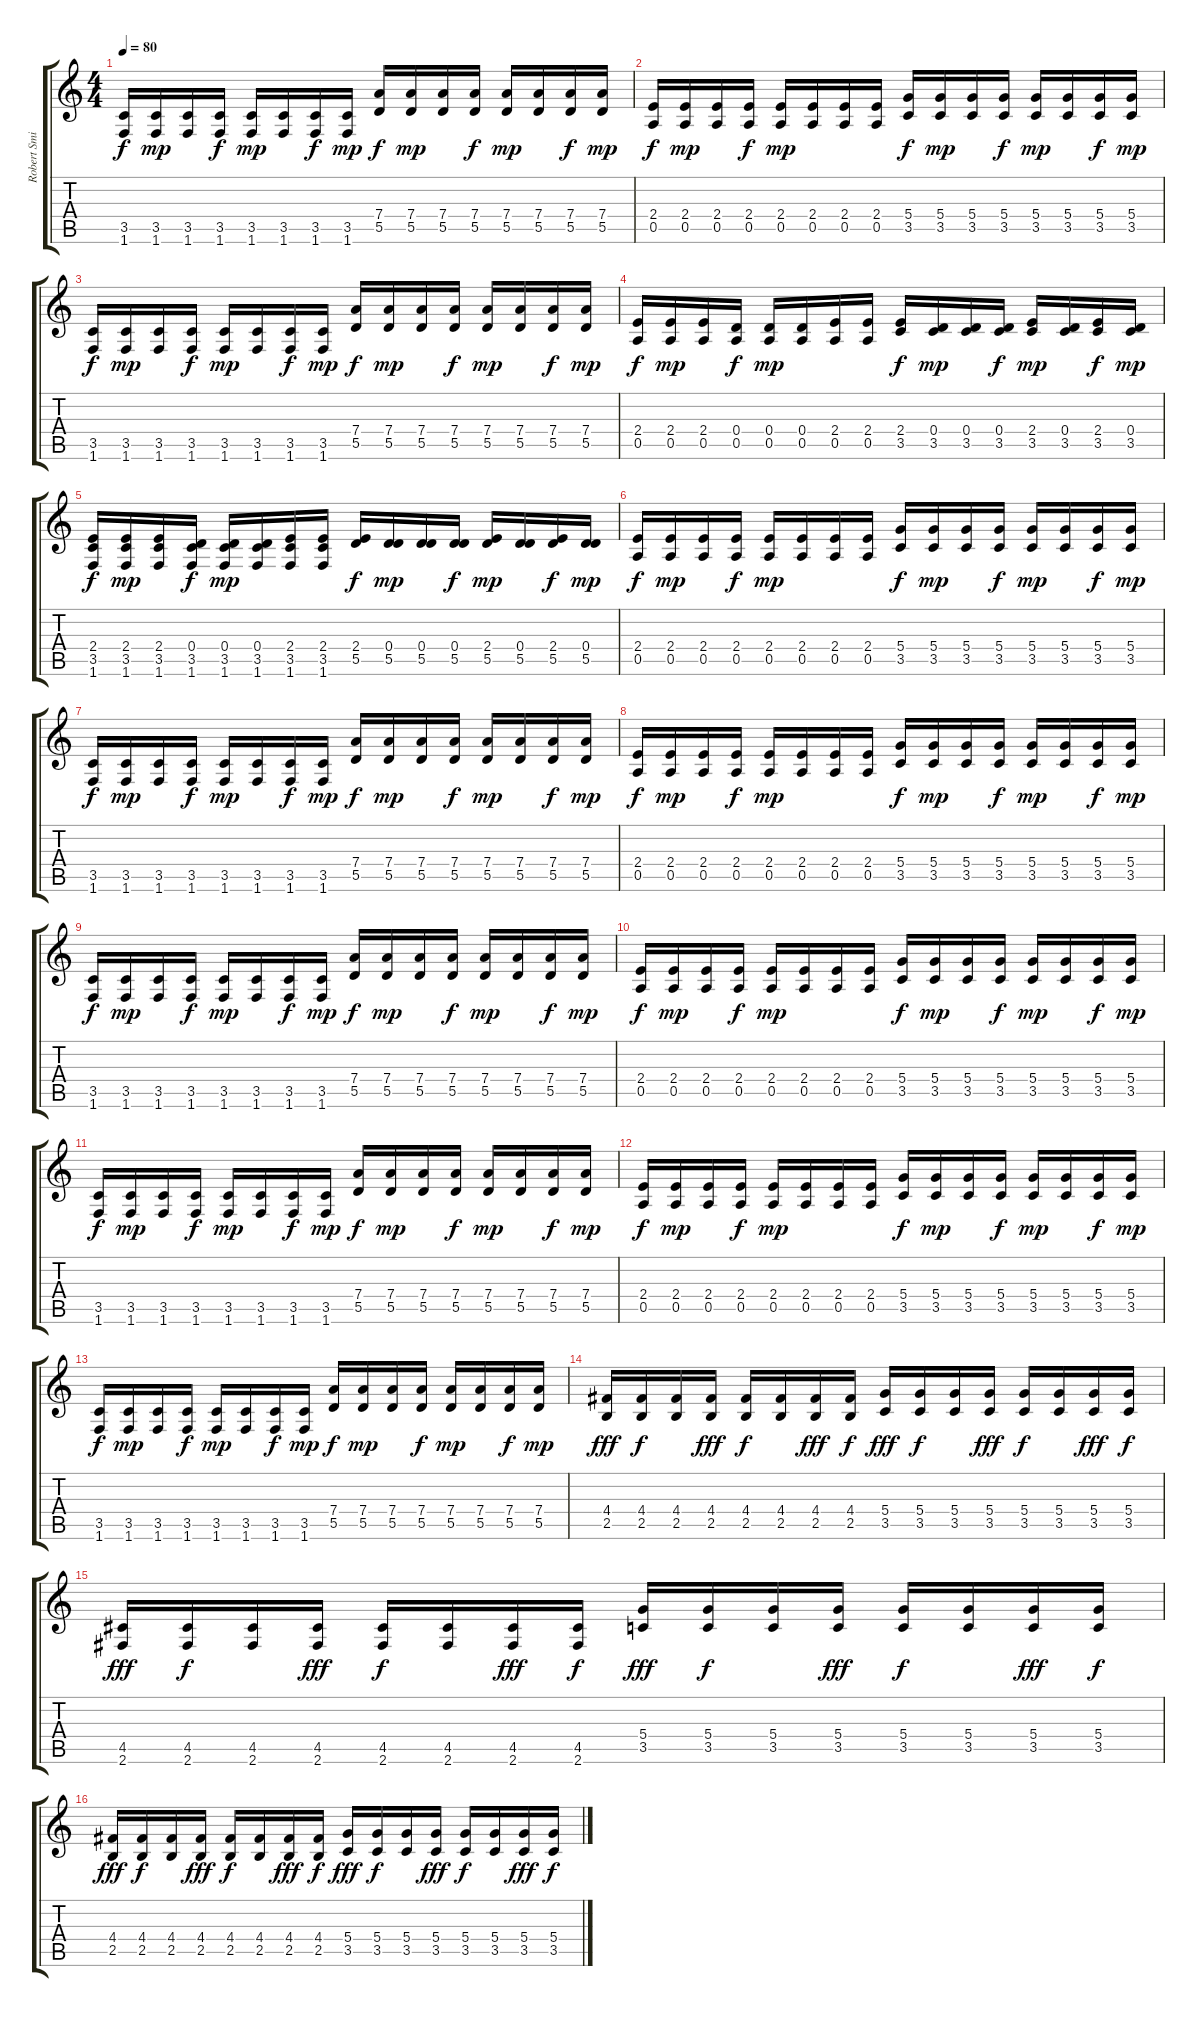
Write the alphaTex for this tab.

\track ("Robert Smith (guitar 1)" "Robert Smi") {instrument electricguitarclean}
\staff {score tabs}
\tuning (E4 B3 G3 D3 A2 E2) {hide}
\ts (4 4)
\tempo 80
\clef g2
\ks c
(3.5 1.6).16{dy f} (3.5 1.6).16{dy mp} (3.5 1.6).16 (3.5 1.6).16{dy f} (3.5 1.6).16{dy mp} (3.5 1.6).16 (3.5 1.6).16{dy f} (3.5 1.6).16{dy mp} (7.4 5.5).16{dy f} (7.4 5.5).16{dy mp} (7.4 5.5).16 (7.4 5.5).16{dy f} (7.4 5.5).16{dy mp} (7.4 5.5).16 (7.4 5.5).16{dy f} (7.4 5.5).16{dy mp} |
(2.4 0.5).16{dy f} (2.4 0.5).16{dy mp} (2.4 0.5).16 (2.4 0.5).16{dy f} (2.4 0.5).16{dy mp} (2.4 0.5).16 (2.4 0.5).16 (2.4 0.5).16 (5.4 3.5).16{dy f} (5.4 3.5).16{dy mp} (5.4 3.5).16 (5.4 3.5).16{dy f} (5.4 3.5).16{dy mp} (5.4 3.5).16 (5.4 3.5).16{dy f} (5.4 3.5).16{dy mp} |
(3.5 1.6).16{dy f} (3.5 1.6).16{dy mp} (3.5 1.6).16 (3.5 1.6).16{dy f} (3.5 1.6).16{dy mp} (3.5 1.6).16 (3.5 1.6).16{dy f} (3.5 1.6).16{dy mp} (7.4 5.5).16{dy f} (7.4 5.5).16{dy mp} (7.4 5.5).16 (7.4 5.5).16{dy f} (7.4 5.5).16{dy mp} (7.4 5.5).16 (7.4 5.5).16{dy f} (7.4 5.5).16{dy mp} |
(2.4 0.5).16{dy f} (2.4 0.5).16{dy mp} (2.4 0.5).16 (0.4 0.5).16{dy f} (0.4 0.5).16{dy mp} (0.4 0.5).16 (2.4 0.5).16 (2.4 0.5).16 (2.4 3.5).16{dy f} (0.4 3.5).16{dy mp} (0.4 3.5).16 (0.4 3.5).16{dy f} (2.4 3.5).16{dy mp} (0.4 3.5).16 (2.4 3.5).16{dy f} (0.4 3.5).16{dy mp} |
(2.4 3.5 1.6).16{dy f} (2.4 3.5 1.6).16{dy mp} (2.4 3.5 1.6).16 (0.4 3.5 1.6).16{dy f} (0.4 3.5 1.6).16{dy mp} (0.4 3.5 1.6).16 (2.4 3.5 1.6).16 (2.4 3.5 1.6).16 (2.4 5.5).16{dy f} (0.4 5.5).16{dy mp} (0.4 5.5).16 (0.4 5.5).16{dy f} (2.4 5.5).16{dy mp} (0.4 5.5).16 (2.4 5.5).16{dy f} (0.4 5.5).16{dy mp} |
(2.4 0.5).16{dy f} (2.4 0.5).16{dy mp} (2.4 0.5).16 (2.4 0.5).16{dy f} (2.4 0.5).16{dy mp} (2.4 0.5).16 (2.4 0.5).16 (2.4 0.5).16 (5.4 3.5).16{dy f} (5.4 3.5).16{dy mp} (5.4 3.5).16 (5.4 3.5).16{dy f} (5.4 3.5).16{dy mp} (5.4 3.5).16 (5.4 3.5).16{dy f} (5.4 3.5).16{dy mp} |
(3.5 1.6).16{dy f} (3.5 1.6).16{dy mp} (3.5 1.6).16 (3.5 1.6).16{dy f} (3.5 1.6).16{dy mp} (3.5 1.6).16 (3.5 1.6).16{dy f} (3.5 1.6).16{dy mp} (7.4 5.5).16{dy f} (7.4 5.5).16{dy mp} (7.4 5.5).16 (7.4 5.5).16{dy f} (7.4 5.5).16{dy mp} (7.4 5.5).16 (7.4 5.5).16{dy f} (7.4 5.5).16{dy mp} |
(2.4 0.5).16{dy f} (2.4 0.5).16{dy mp} (2.4 0.5).16 (2.4 0.5).16{dy f} (2.4 0.5).16{dy mp} (2.4 0.5).16 (2.4 0.5).16 (2.4 0.5).16 (5.4 3.5).16{dy f} (5.4 3.5).16{dy mp} (5.4 3.5).16 (5.4 3.5).16{dy f} (5.4 3.5).16{dy mp} (5.4 3.5).16 (5.4 3.5).16{dy f} (5.4 3.5).16{dy mp} |
(3.5 1.6).16{dy f} (3.5 1.6).16{dy mp} (3.5 1.6).16 (3.5 1.6).16{dy f} (3.5 1.6).16{dy mp} (3.5 1.6).16 (3.5 1.6).16{dy f} (3.5 1.6).16{dy mp} (7.4 5.5).16{dy f} (7.4 5.5).16{dy mp} (7.4 5.5).16 (7.4 5.5).16{dy f} (7.4 5.5).16{dy mp} (7.4 5.5).16 (7.4 5.5).16{dy f} (7.4 5.5).16{dy mp} |
(2.4 0.5).16{dy f} (2.4 0.5).16{dy mp} (2.4 0.5).16 (2.4 0.5).16{dy f} (2.4 0.5).16{dy mp} (2.4 0.5).16 (2.4 0.5).16 (2.4 0.5).16 (5.4 3.5).16{dy f} (5.4 3.5).16{dy mp} (5.4 3.5).16 (5.4 3.5).16{dy f} (5.4 3.5).16{dy mp} (5.4 3.5).16 (5.4 3.5).16{dy f} (5.4 3.5).16{dy mp} |
(3.5 1.6).16{dy f} (3.5 1.6).16{dy mp} (3.5 1.6).16 (3.5 1.6).16{dy f} (3.5 1.6).16{dy mp} (3.5 1.6).16 (3.5 1.6).16{dy f} (3.5 1.6).16{dy mp} (7.4 5.5).16{dy f} (7.4 5.5).16{dy mp} (7.4 5.5).16 (7.4 5.5).16{dy f} (7.4 5.5).16{dy mp} (7.4 5.5).16 (7.4 5.5).16{dy f} (7.4 5.5).16{dy mp} |
(2.4 0.5).16{dy f} (2.4 0.5).16{dy mp} (2.4 0.5).16 (2.4 0.5).16{dy f} (2.4 0.5).16{dy mp} (2.4 0.5).16 (2.4 0.5).16 (2.4 0.5).16 (5.4 3.5).16{dy f} (5.4 3.5).16{dy mp} (5.4 3.5).16 (5.4 3.5).16{dy f} (5.4 3.5).16{dy mp} (5.4 3.5).16 (5.4 3.5).16{dy f} (5.4 3.5).16{dy mp} |
(3.5 1.6).16{dy f} (3.5 1.6).16{dy mp} (3.5 1.6).16 (3.5 1.6).16{dy f} (3.5 1.6).16{dy mp} (3.5 1.6).16 (3.5 1.6).16{dy f} (3.5 1.6).16{dy mp} (7.4 5.5).16{dy f} (7.4 5.5).16{dy mp} (7.4 5.5).16 (7.4 5.5).16{dy f} (7.4 5.5).16{dy mp} (7.4 5.5).16 (7.4 5.5).16{dy f} (7.4 5.5).16{dy mp} |
(4.4 2.5).16{dy fff} (4.4 2.5).16{dy f} (4.4 2.5).16 (4.4 2.5).16{dy fff} (4.4 2.5).16{dy f} (4.4 2.5).16 (4.4 2.5).16{dy fff} (4.4 2.5).16{dy f} (5.4 3.5).16{dy fff} (5.4 3.5).16{dy f} (5.4 3.5).16 (5.4 3.5).16{dy fff} (5.4 3.5).16{dy f} (5.4 3.5).16 (5.4 3.5).16{dy fff} (5.4 3.5).16{dy f} |
(4.5 2.6).16{dy fff} (4.5 2.6).16{dy f} (4.5 2.6).16 (4.5 2.6).16{dy fff} (4.5 2.6).16{dy f} (4.5 2.6).16 (4.5 2.6).16{dy fff} (4.5 2.6).16{dy f} (5.4 3.5).16{dy fff} (5.4 3.5).16{dy f} (5.4 3.5).16 (5.4 3.5).16{dy fff} (5.4 3.5).16{dy f} (5.4 3.5).16 (5.4 3.5).16{dy fff} (5.4 3.5).16{dy f} |
(4.4 2.5).16{dy fff} (4.4 2.5).16{dy f} (4.4 2.5).16 (4.4 2.5).16{dy fff} (4.4 2.5).16{dy f} (4.4 2.5).16 (4.4 2.5).16{dy fff} (4.4 2.5).16{dy f} (5.4 3.5).16{dy fff} (5.4 3.5).16{dy f} (5.4 3.5).16 (5.4 3.5).16{dy fff} (5.4 3.5).16{dy f} (5.4 3.5).16 (5.4 3.5).16{dy fff} (5.4 3.5).16{dy f}
